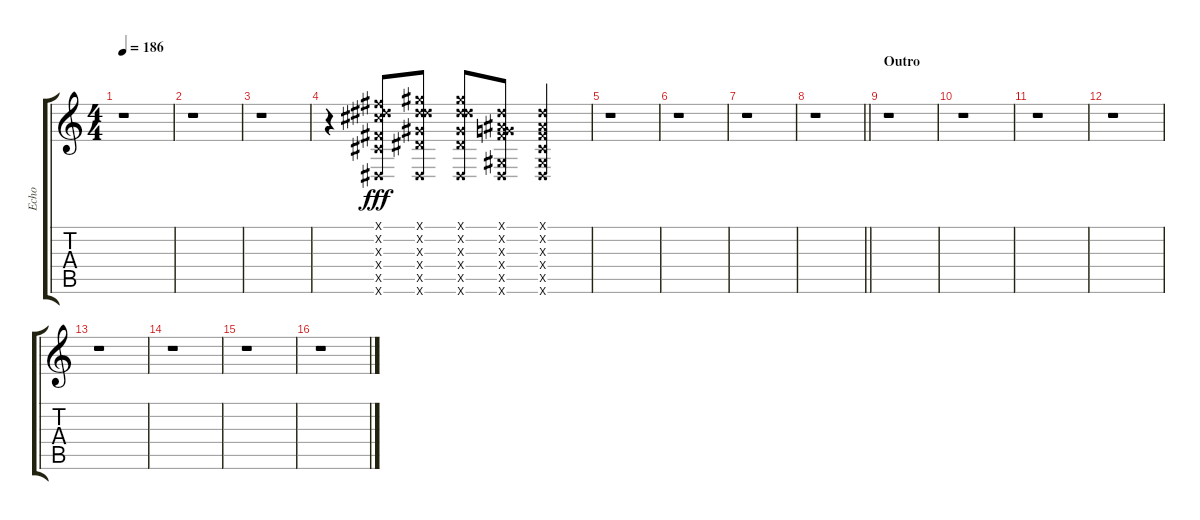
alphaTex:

\track ("Echo" "Echo") {instrument distortionguitar}
\staff {score tabs}
\tuning (Eb4 Bb3 Gb3 Db3 Ab2 Eb2) {hide}
\ts (4 4)
\tempo 186
\clef g2
\ks c
r.1{dy f} |
r.1 |
r.1 |
r.4 (0.1{x} 8.2{x} 7.3{x} 5.4{x} 5.5{x} 0.6{x}).8{dy fff} (0.1{x} 10.2{x} 9.3{x} 7.4{x} 7.5{x} 0.6{x}).8 (0.1{x} 10.2{x} 9.3{x} 7.4{x} 7.5{x} 0.6{x}).8 (0.1{x} 0.2{x} 0.3{x} 6.4{x} 0.5{x} 0.6{x}).8 (0.1{x} 0.2{x} 0.3{x} 0.4{x} 0.5{x} 0.6{x}).4 |
r.1 |
r.1 |
r.1 |
\barLineRight lightlight
r.1 |
\section ("" "Outro")
r.1 |
r.1 |
r.1 |
r.1 |
r.1 |
r.1 |
r.1 |
r.1
